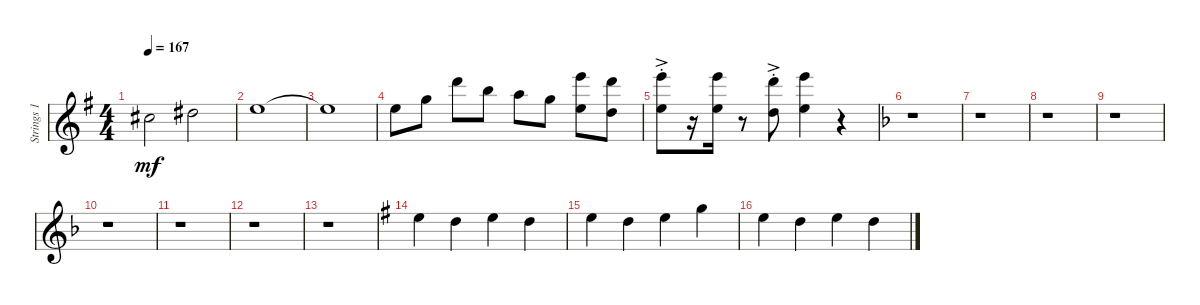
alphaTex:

\track ("Strings 1" "Strings 1") {instrument voiceoohs}
\staff {score}
\tuning (E4 B3 G3 D3 A2 E2 B1) {hide}
\ts (4 4)
\tempo 167
\clef g2
\ks eminor
9.1.2{dy mf} 11.1.2 |
12.1.1 |
12.1{t}.1 |
12.1.8 15.1.8 22.1.8 19.1.8 17.1.8 15.1.8 (12.1 29.2).8 (10.1 27.2).8 |
(12.1 29.2{ac st}).8 r.16 (24.1 17.2).16 r.8 (10.1 27.2{ac st}).8 (24.1 17.2).4 r.4 |
\ks dminor
r.1 |
r.1 |
r.1 |
r.1 |
r.1 |
r.1 |
r.1 |
r.1 |
\ks eminor
12.1.4 10.1.4 12.1.4 10.1.4 |
12.1.4 10.1.4 12.1.4 15.1.4 |
12.1.4 10.1.4 12.1.4 10.1.4
